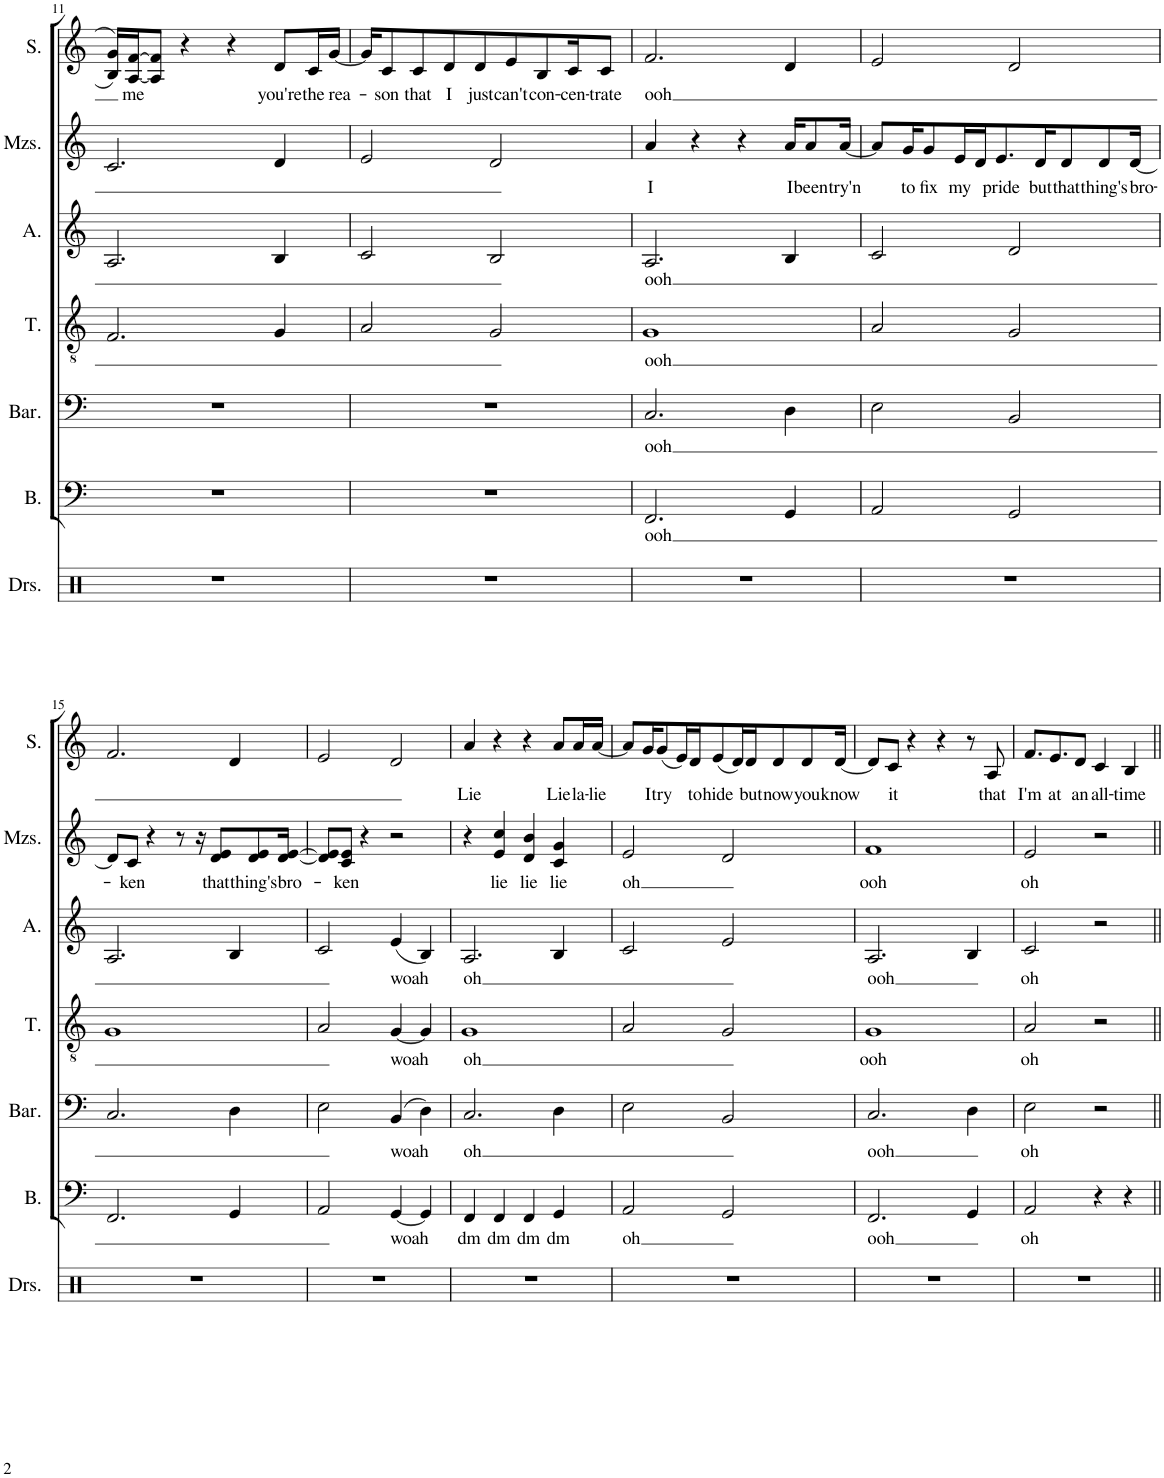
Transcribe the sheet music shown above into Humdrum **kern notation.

**kern	**kern	**text	**kern	**text	**kern	**text	**kern	**text	**kern	**text	**kern	**text
*part7	*part6	*part6	*part5	*part5	*part4	*part4	*part3	*part3	*part2	*part2	*part1	*part1
*staff7	*staff6	*staff6	*staff5	*staff5	*staff4	*staff4	*staff3	*staff3	*staff2	*staff2	*staff1	*staff1
*I"Drumset	*I"Bass	*	*I"Baritone	*	*I"Tenor	*	*I"Alto	*	*I"Mezzo-soprano	*	*I"Soprano	*
*I'Drs.	*I'B.	*	*I'Bar.	*	*I'T.	*	*I'A.	*	*I'Mzs.	*	*I'S.	*
!!LO:PB:g=z
*clefX	*clefF4	*	*clefF4	*	*clefGv2	*	*clefG2	*	*clefG2	*	*clefG2	*
*k[]	*k[]	*	*k[]	*	*k[]	*	*k[]	*	*k[]	*	*k[]	*
*M4/4	*M4/4	*	*M4/4	*	*M4/4	*	*M4/4	*	*M4/4	*	*M4/4	*
=11	=11	=11	=11	=11	=11	=11	=11	=11	=11	=11	=11	=11
1r	1r	.	1r	.	2.F/	.	2.A/	.	2.c/	.	16B/ 16g/LL	.
!	!	!	!	!	!	!	!	!	!	!	!	!LO:LY:b
.	.	.	.	.	.	.	.	.	.	.	[16A/ [16f/J	me
.	.	.	.	.	.	.	.	.	.	.	8A/] 8f/]J	.
.	.	.	.	.	.	.	.	.	.	.	4r	.
.	.	.	.	.	.	.	.	.	.	.	4r	.
!	!	!	!	!	!	!	!	!	!	!	!	!LO:LY:b
.	.	.	.	.	4G/	.	4B/	.	4d/	.	8d/L	you're
!	!	!	!	!	!	!	!	!	!	!	!	!LO:LY:b
.	.	.	.	.	.	.	.	.	.	.	16c/L	the
!	!	!	!	!	!	!	!	!	!	!	!	!LO:LY:b
.	.	.	.	.	.	.	.	.	.	.	[16g/JJ	rea-
=12	=12	=12	=12	=12	=12	=12	=12	=12	=12	=12	=12	=12
1r	1r	.	1r	.	2A/	.	2c/	.	2e/	.	16g/KL]	.
!	!	!	!	!	!	!	!	!	!	!	!	!LO:LY:b
.	.	.	.	.	.	.	.	.	.	.	8c/	-son
!	!	!	!	!	!	!	!	!	!	!	!	!LO:LY:b
.	.	.	.	.	.	.	.	.	.	.	8c/	that
!	!	!	!	!	!	!	!	!	!	!	!	!LO:LY:b
.	.	.	.	.	.	.	.	.	.	.	8d/	I
!	!	!	!	!	!	!	!	!	!	!	!	!LO:LY:b
.	.	.	.	.	.	.	.	.	.	.	8d/	just
.	.	.	.	.	2G/	.	2B/	.	2d/	.	.	.
!	!	!	!	!	!	!	!	!	!	!	!	!LO:LY:b
.	.	.	.	.	.	.	.	.	.	.	8e/	can't
!	!	!	!	!	!	!	!	!	!	!	!	!LO:LY:b
.	.	.	.	.	.	.	.	.	.	.	8B/	con-
!	!	!	!	!	!	!	!	!	!	!	!	!LO:LY:b
.	.	.	.	.	.	.	.	.	.	.	16c/K	-cen-
!	!	!	!	!	!	!	!	!	!	!	!	!LO:LY:b
.	.	.	.	.	.	.	.	.	.	.	8c/J	-trate
=13	=13	=13	=13	=13	=13	=13	=13	=13	=13	=13	=13	=13
!	!	!LO:LY:b	!	!LO:LY:b	!	!LO:LY:b	!	!LO:LY:b	!	!LO:LY:b	!	!LO:LY:b
1r	2.FF/	ooh	2.C/	ooh	1G	ooh	2.A/	ooh	4a/	I	2.f/	ooh
.	.	.	.	.	.	.	.	.	4r	.	.	.
.	.	.	.	.	.	.	.	.	4r	.	.	.
!	!	!	!	!	!	!	!	!	!	!LO:LY:b	!	!
.	4GG/	.	4D\	.	.	.	4B/	.	16a/KL	I	4d/	.
!	!	!	!	!	!	!	!	!	!	!LO:LY:b	!	!
.	.	.	.	.	.	.	.	.	8a/	been	.	.
!	!	!	!	!	!	!	!	!	!	!LO:LY:b	!	!
.	.	.	.	.	.	.	.	.	[16a/Jk	try'n	.	.
=14	=14	=14	=14	=14	=14	=14	=14	=14	=14	=14	=14	=14
1r	2AA/	.	2E\	.	2A/	.	2c/	.	8a/L]	.	2e/	.
!	!	!	!	!	!	!	!	!	!	!LO:LY:b	!	!
.	.	.	.	.	.	.	.	.	16g/K	to	.	.
!	!	!	!	!	!	!	!	!	!	!LO:LY:b	!	!
.	.	.	.	.	.	.	.	.	8g/	fix	.	.
!	!	!	!	!	!	!	!	!	!	!LO:LY:b	!	!
.	.	.	.	.	.	.	.	.	16e/L	my	.	.
.	.	.	.	.	.	.	.	.	16d/J	.	.	.
!	!	!	!	!	!	!	!	!	!	!LO:LY:b	!	!
.	.	.	.	.	.	.	.	.	8.e/	pride	.	.
.	2GG/	.	2BB/	.	2G/	.	2d/	.	.	.	2d/	.
!	!	!	!	!	!	!	!	!	!	!LO:LY:b	!	!
.	.	.	.	.	.	.	.	.	16d/K	but	.	.
!	!	!	!	!	!	!	!	!	!	!LO:LY:b	!	!
.	.	.	.	.	.	.	.	.	8d/	that	.	.
!	!	!	!	!	!	!	!	!	!	!LO:LY:b	!	!
.	.	.	.	.	.	.	.	.	8d/	thing's	.	.
!	!	!	!	!	!	!	!	!	!	!LO:LY:b	!	!
.	.	.	.	.	.	.	.	.	[16d/Jk	bro-	.	.
!!LO:LB:g=z
=15	=15	=15	=15	=15	=15	=15	=15	=15	=15	=15	=15	=15
1r	2.FF/	.	2.C/	.	1G	.	2.A/	.	8d/L]	.	2.f/	.
!	!	!	!	!	!	!	!	!	!	!LO:LY:b	!	!
.	.	.	.	.	.	.	.	.	8c/J	-ken	.	.
.	.	.	.	.	.	.	.	.	4r	.	.	.
.	.	.	.	.	.	.	.	.	8r	.	.	.
.	.	.	.	.	.	.	.	.	16r	.	.	.
!	!	!	!	!	!	!	!	!	!	!LO:LY:b	!	!
.	.	.	.	.	.	.	.	.	8d/ 8e/L	that	.	.
.	4GG/	.	4D\	.	.	.	4B/	.	.	.	4d/	.
!	!	!	!	!	!	!	!	!	!	!LO:LY:b	!	!
.	.	.	.	.	.	.	.	.	8d/ 8e/	thing's	.	.
!	!	!	!	!	!	!	!	!	!	!LO:LY:b	!	!
.	.	.	.	.	.	.	.	.	[16d/ [16e/Jk	bro-	.	.
=16	=16	=16	=16	=16	=16	=16	=16	=16	=16	=16	=16	=16
1r	2AA/	.	2E\	.	2A/	.	2c/	.	8d/] 8e/]L	.	2e/	.
!	!	!	!	!	!	!	!	!	!	!LO:LY:b	!	!
.	.	.	.	.	.	.	.	.	8c/ 8e/J	-ken	.	.
.	.	.	.	.	.	.	.	.	4r	.	.	.
!	!	!LO:LY:b	!	!LO:LY:b	!	!LO:LY:b	!	!LO:LY:b	!	!	!	!
.	[4GG/	woah	(4BB/	woah	[4G/	woah	(4e/	woah	2r	.	2d/	.
.	4GG/]	.	4D\)	.	4G/]	.	4B/)	.	.	.	.	.
=17	=17	=17	=17	=17	=17	=17	=17	=17	=17	=17	=17	=17
!	!	!LO:LY:b	!	!LO:LY:b	!	!LO:LY:b	!	!LO:LY:b	!	!	!	!LO:LY:b
1r	4FF/	dm	2.C/	oh	1G	oh	2.A/	oh	4r	.	4a/	Lie
!	!	!LO:LY:b	!	!	!	!	!	!	!	!LO:LY:b	!	!
.	4FF/	dm	.	.	.	.	.	.	4e/ 4cc/	lie	4r	.
!	!	!LO:LY:b	!	!	!	!	!	!	!	!LO:LY:b	!	!
.	4FF/	dm	.	.	.	.	.	.	4d/ 4b/	lie	4r	.
!	!	!LO:LY:b	!	!	!	!	!	!	!	!LO:LY:b	!	!LO:LY:b
.	4GG/	dm	4D\	.	.	.	4B/	.	4c/ 4g/	lie	8a/L	Lie
!	!	!	!	!	!	!	!	!	!	!	!	!LO:LY:b
.	.	.	.	.	.	.	.	.	.	.	16a/L	la-
!	!	!	!	!	!	!	!	!	!	!	!	!LO:LY:b
.	.	.	.	.	.	.	.	.	.	.	[16a/JJ	-lie
=18	=18	=18	=18	=18	=18	=18	=18	=18	=18	=18	=18	=18
!	!	!LO:LY:b	!	!	!	!	!	!	!	!LO:LY:b	!	!
1r	2AA/	oh	2E\	.	2A/	.	2c/	.	2e/	oh	8a/L]	.
!	!	!	!	!	!	!	!	!	!	!	!	!LO:LY:b
.	.	.	.	.	.	.	.	.	.	.	16g/K	I
!	!	!	!	!	!	!	!	!	!	!	!	!LO:LY:b
.	.	.	.	.	.	.	.	.	.	.	(8g/	try
.	.	.	.	.	.	.	.	.	.	.	16e/L)	.
!	!	!	!	!	!	!	!	!	!	!	!	!LO:LY:b
.	.	.	.	.	.	.	.	.	.	.	16d/J	to
!	!	!	!	!	!	!	!	!	!	!	!	!LO:LY:b
.	.	.	.	.	.	.	.	.	.	.	(8e/	hide
.	2GG/	.	2BB/	.	2G/	.	2e/	.	2d/	.	.	.
.	.	.	.	.	.	.	.	.	.	.	16d/L)	.
!	!	!	!	!	!	!	!	!	!	!	!	!LO:LY:b
.	.	.	.	.	.	.	.	.	.	.	16d/J	but
!	!	!	!	!	!	!	!	!	!	!	!	!LO:LY:b
.	.	.	.	.	.	.	.	.	.	.	8d/	now
!	!	!	!	!	!	!	!	!	!	!	!	!LO:LY:b
.	.	.	.	.	.	.	.	.	.	.	8d/	you
!	!	!	!	!	!	!	!	!	!	!	!	!LO:LY:b
.	.	.	.	.	.	.	.	.	.	.	[16d/Jk	know
=19	=19	=19	=19	=19	=19	=19	=19	=19	=19	=19	=19	=19
!	!	!LO:LY:b	!	!LO:LY:b	!	!LO:LY:b	!	!LO:LY:b	!	!LO:LY:b	!	!
1r	2.FF/	ooh	2.C/	ooh	1G	ooh	2.A/	ooh	1f	ooh	8d/L]	.
!	!	!	!	!	!	!	!	!	!	!	!	!LO:LY:b
.	.	.	.	.	.	.	.	.	.	.	8c/J	it
.	.	.	.	.	.	.	.	.	.	.	4r	.
.	.	.	.	.	.	.	.	.	.	.	4r	.
.	4GG/	.	4D\	.	.	.	4B/	.	.	.	8r	.
!	!	!	!	!	!	!	!	!	!	!	!	!LO:LY:b
.	.	.	.	.	.	.	.	.	.	.	8A/	that
=20	=20	=20	=20	=20	=20	=20	=20	=20	=20	=20	=20	=20
!	!	!LO:LY:b	!	!LO:LY:b	!	!LO:LY:b	!	!LO:LY:b	!	!LO:LY:b	!	!LO:LY:b
1r	2AA/	oh	2E\	oh	2A/	oh	2c/	oh	2e/	oh	8.f/L	I'm
!	!	!	!	!	!	!	!	!	!	!	!	!LO:LY:b
.	.	.	.	.	.	.	.	.	.	.	8.e/	at
!	!	!	!	!	!	!	!	!	!	!	!	!LO:LY:b
.	.	.	.	.	.	.	.	.	.	.	8d/J	an
!	!	!	!	!	!	!	!	!	!	!	!	!LO:LY:b
.	4r	.	2r	.	2r	.	2r	.	2r	.	4c/	all-
!	!	!	!	!	!	!	!	!	!	!	!	!LO:LY:b
.	4r	.	.	.	.	.	.	.	.	.	4B/	-time
=||	=||	=||	=||	=||	=||	=||	=||	=||	=||	=||	=||	=||
*-	*-	*-	*-	*-	*-	*-	*-	*-	*-	*-	*-	*-
